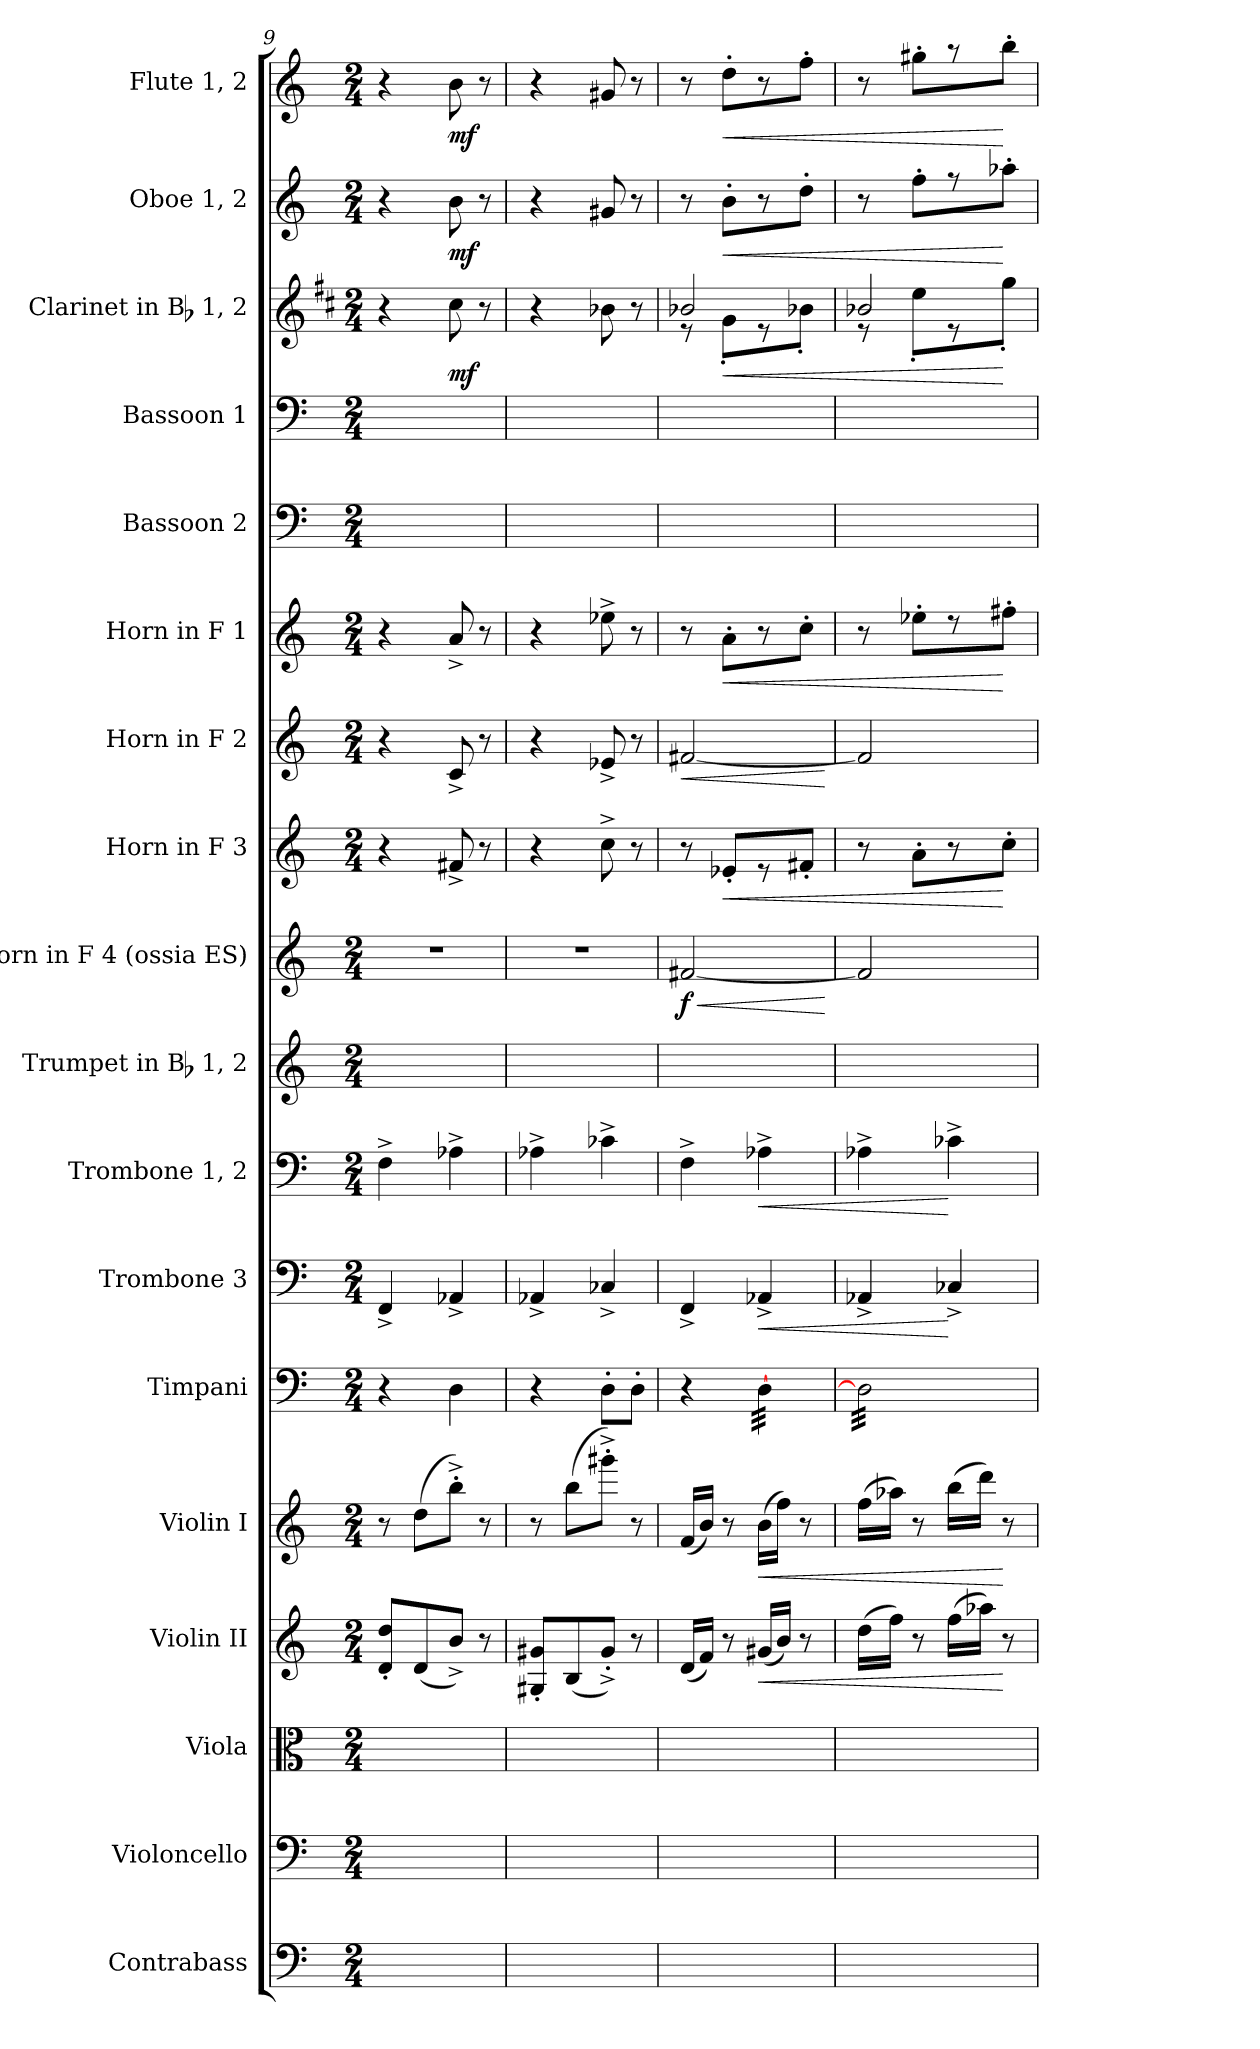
**kern	**kern	**kern	**kern	**dynam	**kern	**dynam	**kern	**kern	**dynam	**kern	**dynam	**kern	**kern	**dynam	**kern	**dynam	**kern	**dynam	**kern	**dynam	**kern	**kern	**kern	**dynam	**kern	**dynam	**kern	**dynam
*part18	*part17	*part16	*part15	*part15	*part14	*part14	*part13	*part12	*part12	*part11	*part11	*part10	*part9	*part9	*part8	*part8	*part7	*part7	*part6	*part6	*part5	*part4	*part3	*part3	*part2	*part2	*part1	*part1
*staff18	*staff17	*staff16	*staff15	*staff15	*staff14	*staff14	*staff13	*staff12	*staff12	*staff11	*staff11	*staff10	*staff9	*staff9	*staff8	*staff8	*staff7	*staff7	*staff6	*staff6	*staff5	*staff4	*staff3	*staff3	*staff2	*staff2	*staff1	*staff1
*I"Contrabass	*I"Violoncello	*I"Viola	*I"Violin II	*	*I"Violin I	*	*I"Timpani	*I"Trombone 3	*	*I"Trombone 1, 2	*	*I"Trumpet in Bb 1, 2	*I"Horn in F 4 (ossia ES)	*	*I"Horn in F 3	*	*I"Horn in F 2	*	*I"Horn in F 1	*	*I"Bassoon 2	*I"Bassoon 1	*I"Clarinet in Bb 1, 2	*	*I"Oboe 1, 2	*	*I"Flute 1, 2	*
*I'Cb.	*I'Vc.	*I'Vla.	*I'Vln. II	*	*I'Vln. I	*	*I'Timp.	*I'Tbn.	*	*I'Tbn.	*	*I'Tpt.	*I'Hn.	*	*I'Hn.	*	*I'Hn.	*	*I'Hn.	*	*I'Bsn.	*I'Bsn.	*I'Cl.	*	*I'Ob.	*	*I'Fl.	*
*clefF4	*clefF4	*clefC3	*clefG2	*	*clefG2	*	*clefF4	*clefF4	*	*clefF4	*	*clefG2	*clefG2	*	*clefG2	*	*clefG2	*	*clefG2	*	*clefF4	*clefF4	*clefG2	*	*clefG2	*	*clefG2	*
*ITrd7c12	*	*	*	*	*	*	*	*	*	*	*	*ITrd1c2	*ITrd4c7	*	*ITrd4c7	*	*ITrd4c7	*	*ITrd4c7	*	*	*	*ITrd1c2	*	*	*	*	*
*k[]	*k[]	*k[]	*k[]	*	*k[]	*	*k[]	*k[]	*	*k[]	*	*k[b-e-]	*k[b-]	*	*k[b-]	*	*k[b-]	*	*k[b-]	*	*k[]	*k[]	*k[]	*	*k[]	*	*k[]	*
*C:	*C:	*C:	*C:	*	*C:	*	*C:	*C:	*	*C:	*	*B-:	*F:	*	*F:	*	*F:	*	*F:	*	*C:	*C:	*C:	*	*C:	*	*C:	*
*M2/4	*M2/4	*M2/4	*M2/4	*	*M2/4	*	*M2/4	*M2/4	*	*M2/4	*	*M2/4	*M2/4	*	*M2/4	*	*M2/4	*	*M2/4	*	*M2/4	*M2/4	*M2/4	*	*M2/4	*	*M2/4	*
=9	=9	=9	=9	=9	=9	=9	=9	=9	=9	=9	=9	=9	=9	=9	=9	=9	=9	=9	=9	=9	=9	=9	=9	=9	=9	=9	=9	=9
12ryy	12ryy	12ryy	8d' 8dd'L	.	8r	.	4r	4FF^	.	4F^	.	2ryy	2r	.	4r	.	4r	.	4r	.	12ryy	12ryy	4r	.	4r	.	4r	.
12ryy	12ryy	12ryy	.	.	.	.	.	.	.	.	.	.	.	.	.	.	.	.	.	.	12ryy	12ryy	.	.	.	.	.	.
.	.	.	(8d	.	(8ddL	.	.	.	.	.	.	.	.	.	.	.	.	.	.	.	.	.	.	.	.	.	.	.
12ryy	12ryy	12ryy	.	.	.	.	.	.	.	.	.	.	.	.	.	.	.	.	.	.	12ryy	12ryy	.	.	.	.	.	.
4ryy	4ryy	4ryy	8b^J)	.	8bb'^J)	.	4D	4AA-X^	.	4A-X^	.	.	.	.	8Bn^L	.	8F^L	.	8d^L	.	4ryy	4ryy	8bL	mf	8bL	mf	8bL	mf
.	.	.	8r	.	8r	.	.	.	.	.	.	.	.	.	8r	.	8r	.	8r	.	.	.	8r	.	8r	.	8r	.
=10	=10	=10	=10	=10	=10	=10	=10	=10	=10	=10	=10	=10	=10	=10	=10	=10	=10	=10	=10	=10	=10	=10	=10	=10	=10	=10	=10	=10
12ryy	12ryy	12ryy	8G#X' 8g#X'L	.	8r	.	4r	4AA-X^	.	4A-X^	.	2ryy	2r	.	4r	.	4r	.	4r	.	12ryy	12ryy	4r	.	4r	.	4r	.
12ryy	12ryy	12ryy	.	.	.	.	.	.	.	.	.	.	.	.	.	.	.	.	.	.	12ryy	12ryy	.	.	.	.	.	.
.	.	.	(8B	.	(8bbL	.	.	.	.	.	.	.	.	.	.	.	.	.	.	.	.	.	.	.	.	.	.	.
12ryy	12ryy	12ryy	.	.	.	.	.	.	.	.	.	.	.	.	.	.	.	.	.	.	12ryy	12ryy	.	.	.	.	.	.
4ryy	4ryy	4ryy	8g#'^J)	.	8ggg#X'^J)	.	8D'L	4C-X^	.	4c-X^	.	.	.	.	8f^L	.	8A-X^L	.	8a-X^L	.	4ryy	4ryy	8a-XL	.	8g#XL	.	8g#XL	.
.	.	.	8r	.	8r	.	8D'J	.	.	.	.	.	.	.	8r	.	8r	.	8r	.	.	.	8r	.	8r	.	8r	.
=11	=11	=11	=11	=11	=11	=11	=11	=11	=11	=11	=11	=11	=11	=11	=11	=11	=11	=11	=11	=11	=11	=11	=11	=11	=11	=11	=11	=11
!	!	!	!	!	!	!	!	!	!	!	!	!	!	!LO:HP:b	!	!	!	!LO:HP:b	!	!	!	!	!	!	!	!	!	!
*	*	*	*	*	*	*	*	*	*	*	*	*	*	*	*	*	*	*	*	*	*	*	*^	*	*	*	*	*
12ryy	12ryy	12ryy	(16dLL	.	(16fLL	.	4r	4FF^	.	4F^	.	4ryy	[2Bn	< f	8r	.	[2Bn	<	8r	.	12ryy	12ryy	2a-X	8r	.	8r	.	8r	.
.	.	.	16fJJ)	.	16bJJ)	.	.	.	.	.	.	.	.	.	.	.	.	.	.	.	.	.	.	.	.	.	.	.	.
12ryy	12ryy	12ryy	.	.	.	.	.	.	.	.	.	.	.	.	.	.	.	.	.	.	12ryy	12ryy	.	.	.	.	.	.	.
!	!	!	!	!	!	!	!	!	!	!	!	!	!	!	!	!LO:HP:b	!	!	!	!LO:HP:b	!	!	!	!	!LO:HP:b	!	!LO:HP:b	!	!LO:HP:b
.	.	.	8r	.	8r	.	.	.	.	.	.	.	.	.	8A-X'L	<	.	.	8d'L	<	.	.	.	8f'L	<	8b'L	<	8dd'L	<
12ryy	12ryy	12ryy	.	.	.	.	.	.	.	.	.	.	.	.	.	.	.	.	.	.	12ryy	12ryy	.	.	.	.	.	.	.
!	!	!	!	!LO:HP:b	!	!LO:HP:b	!	!	!LO:HP:b	!	!LO:HP:b	!	!	!	!	!	!	!	!	!	!	!	!	!	!	!	!	!	!
*	*	*	*	*	*	*	*tremolo	*	*	*	*	*	*	*	*	*	*	*	*	*	*	*	*	*	*	*	*	*	*
4ryy	4ryy	12ryy	(16g#XLL	<	(16bLL	<	[32DLLL	4AA-X^	<	4A-X^	<	12ryy	.	.	8r	.	.	.	8r	.	4ryy	4ryy	.	8r	.	8r	.	8r	.
.	.	.	.	.	.	.	32D	.	.	.	.	.	.	.	.	.	.	.	.	.	.	.	.	.	.	.	.	.	.
.	.	.	16bJJ)	.	16ffJJ)	.	32D	.	.	.	.	.	.	.	.	.	.	.	.	.	.	.	.	.	.	.	.	.	.
.	.	12ryy	.	.	.	.	.	.	.	.	.	12ryy	.	.	.	.	.	.	.	.	.	.	.	.	.	.	.	.	.
.	.	.	.	.	.	.	32D	.	.	.	.	.	.	.	.	.	.	.	.	.	.	.	.	.	.	.	.	.	.
.	.	.	8r	.	8r	.	32D	.	.	.	.	.	.	.	8Bn'J	.	.	.	8f'J	.	.	.	.	8a-X'J	.	8dd'J	.	8ff'J	.
.	.	.	.	.	.	.	32D	.	.	.	.	.	.	.	.	.	.	.	.	.	.	.	.	.	.	.	.	.	.
.	.	12ryy	.	.	.	.	.	.	.	.	.	12ryy	.	.	.	.	.	.	.	.	.	.	.	.	.	.	.	.	.
.	.	.	.	.	.	.	32D	.	.	.	.	.	.	.	.	.	.	.	.	.	.	.	.	.	.	.	.	.	.
.	.	.	.	.	.	.	32DJJJ	.	.	.	.	.	.	.	.	.	.	.	.	.	.	.	.	.	.	.	.	.	.
*	*	*	*	*	*	*	*	*	*	*	*	*	*	*	*	*	*	*	*	*	*	*	*v	*v	*	*	*	*	*
.	.	.	.	.	.	.	.	.	.	.	.	.	.	[	.	.	.	[	.	.	.	.	.	.	.	.	.	.
=12	=12	=12	=12	=12	=12	=12	=12	=12	=12	=12	=12	=12	=12	=12	=12	=12	=12	=12	=12	=12	=12	=12	=12	=12	=12	=12	=12	=12
*	*	*	*	*	*	*	*	*	*	*	*	*	*	*	*	*	*	*	*	*	*	*	*^	*	*	*	*	*
12ryy	12ryy	12ryy	(16ddLL	.	(16ffLL	.	32D]LLL	4AA-X^	.	4A-X^	.	12ryy	2B]	.	8r	.	2B]	.	8r	.	12ryy	12ryy	2a-X	8r	.	8r	.	8r	.
.	.	.	.	.	.	.	32D	.	.	.	.	.	.	.	.	.	.	.	.	.	.	.	.	.	.	.	.	.	.
.	.	.	16ffJJ)	.	16aa-XJJ)	.	32D	.	.	.	.	.	.	.	.	.	.	.	.	.	.	.	.	.	.	.	.	.	.
12ryy	12ryy	12ryy	.	.	.	.	.	.	.	.	.	12ryy	.	.	.	.	.	.	.	.	12ryy	12ryy	.	.	.	.	.	.	.
.	.	.	.	.	.	.	32D	.	.	.	.	.	.	.	.	.	.	.	.	.	.	.	.	.	.	.	.	.	.
.	.	.	8r	.	8r	.	32D	.	.	.	.	.	.	.	8d'L	.	.	.	8a-X'L	.	.	.	.	8dd'L	.	8ff'L	.	8gg#X'L	.
.	.	.	.	.	.	.	32D	.	.	.	.	.	.	.	.	.	.	.	.	.	.	.	.	.	.	.	.	.	.
12ryy	12ryy	12ryy	.	.	.	.	.	.	.	.	.	12ryy	.	.	.	.	.	.	.	.	12ryy	12ryy	.	.	.	.	.	.	.
.	.	.	.	.	.	.	32D	.	.	.	.	.	.	.	.	.	.	.	.	.	.	.	.	.	.	.	.	.	.
.	.	.	.	.	.	.	32D	.	.	.	.	.	.	.	.	.	.	.	.	.	.	.	.	.	.	.	.	.	.
4ryy	4ryy	12ryy	(16ffLL	.	(16bbLL	.	32D	4C-X^	[	4c-X^	[	12ryy	.	.	8r	.	.	.	8r	.	4ryy	4ryy	.	8r	.	8r	.	8r	.
.	.	.	.	.	.	.	32D	.	.	.	.	.	.	.	.	.	.	.	.	.	.	.	.	.	.	.	.	.	.
.	.	.	16aa-XJJ)	.	16dddJJ)	.	32D	.	.	.	.	.	.	.	.	.	.	.	.	.	.	.	.	.	.	.	.	.	.
.	.	12ryy	.	.	.	.	.	.	.	.	.	12ryy	.	.	.	.	.	.	.	.	.	.	.	.	.	.	.	.	.
.	.	.	.	.	.	.	32D	.	.	.	.	.	.	.	.	.	.	.	.	.	.	.	.	.	.	.	.	.	.
.	.	.	8r	[	8r	[	32D	.	.	.	.	.	.	.	8f'J	[	.	.	8bn'J	[	.	.	.	8ff'J	[	8aa-X'J	[	8bb'J	[
.	.	.	.	.	.	.	32D	.	.	.	.	.	.	.	.	.	.	.	.	.	.	.	.	.	.	.	.	.	.
.	.	12ryy	.	.	.	.	.	.	.	.	.	12ryy	.	.	.	.	.	.	.	.	.	.	.	.	.	.	.	.	.
.	.	.	.	.	.	.	32D	.	.	.	.	.	.	.	.	.	.	.	.	.	.	.	.	.	.	.	.	.	.
.	.	.	.	.	.	.	32DJJJ	.	.	.	.	.	.	.	.	.	.	.	.	.	.	.	.	.	.	.	.	.	.
*	*	*	*	*	*	*	*Xtremolo	*	*	*	*	*	*	*	*	*	*	*	*	*	*	*	*	*	*	*	*	*	*
*	*	*	*	*	*	*	*	*	*	*	*	*	*	*	*	*	*	*	*	*	*	*	*v	*v	*	*	*	*	*
=	=	=	=	=	=	=	=	=	=	=	=	=	=	=	=	=	=	=	=	=	=	=	=	=	=	=	=	=
*-	*-	*-	*-	*-	*-	*-	*-	*-	*-	*-	*-	*-	*-	*-	*-	*-	*-	*-	*-	*-	*-	*-	*-	*-	*-	*-	*-	*-
